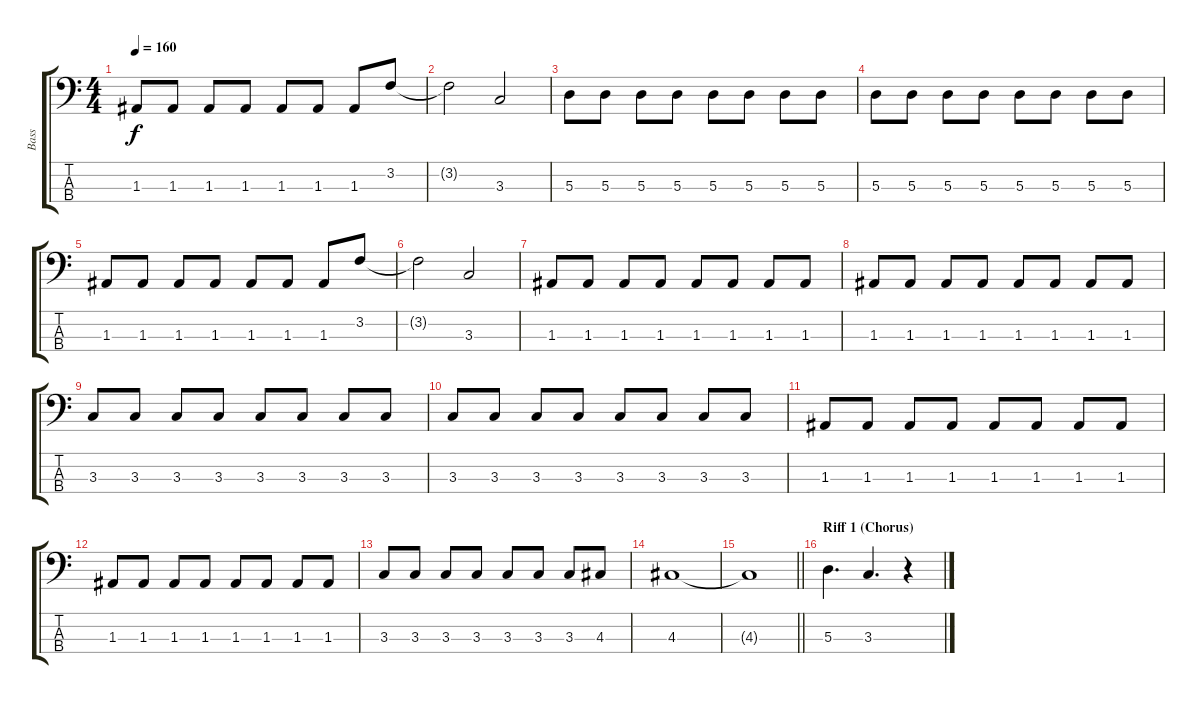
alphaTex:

\track ("Bass" "Bass") {instrument electricbassfinger}
\staff {score tabs}
\tuning (G2 D2 A1 E1) {hide}
\ts (4 4)
\tempo 160
\clef f4
\ks c
1.3.8{dy f} 1.3.8 1.3.8 1.3.8 1.3.8 1.3.8 1.3.8 3.2.8 |
3.2{t}.2 3.3.2 |
5.3.8 5.3.8 5.3.8 5.3.8 5.3.8 5.3.8 5.3.8 5.3.8 |
5.3.8 5.3.8 5.3.8 5.3.8 5.3.8 5.3.8 5.3.8 5.3.8 |
1.3.8 1.3.8 1.3.8 1.3.8 1.3.8 1.3.8 1.3.8 3.2.8 |
3.2{t}.2 3.3.2 |
1.3.8 1.3.8 1.3.8 1.3.8 1.3.8 1.3.8 1.3.8 1.3.8 |
1.3.8 1.3.8 1.3.8 1.3.8 1.3.8 1.3.8 1.3.8 1.3.8 |
3.3.8 3.3.8 3.3.8 3.3.8 3.3.8 3.3.8 3.3.8 3.3.8 |
3.3.8 3.3.8 3.3.8 3.3.8 3.3.8 3.3.8 3.3.8 3.3.8 |
1.3.8 1.3.8 1.3.8 1.3.8 1.3.8 1.3.8 1.3.8 1.3.8 |
1.3.8 1.3.8 1.3.8 1.3.8 1.3.8 1.3.8 1.3.8 1.3.8 |
3.3.8 3.3.8 3.3.8 3.3.8 3.3.8 3.3.8 3.3.8 4.3.8 |
4.3.1 |
\barLineRight lightlight
4.3{t}.1 |
\section ("" "Riff 1 (Chorus)")
5.3.4{d} 3.3.4{d} r.4
